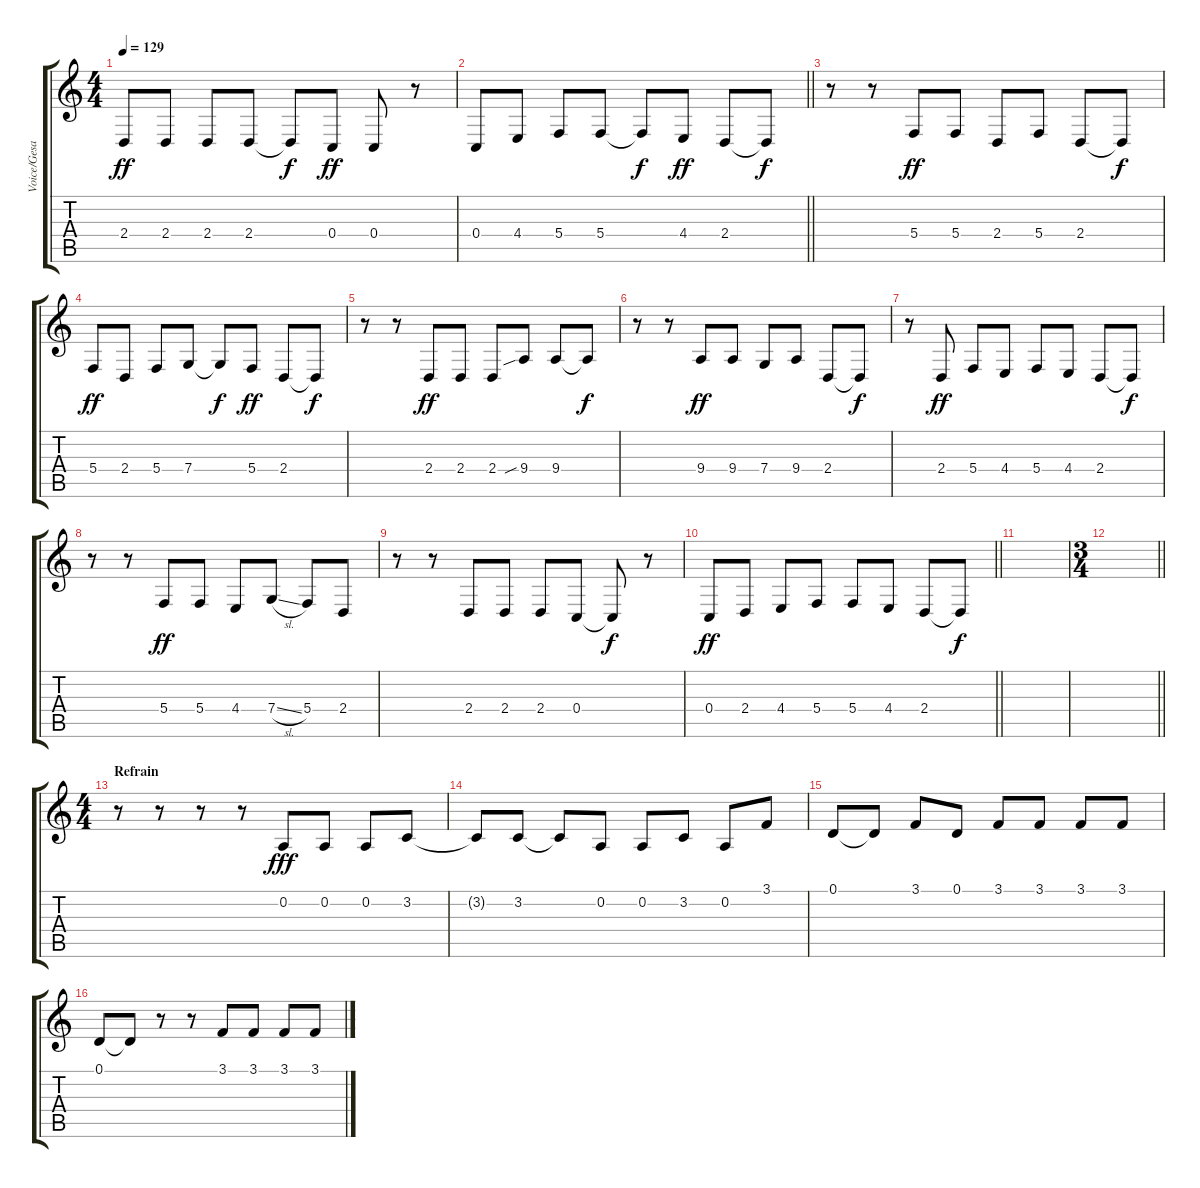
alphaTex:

\track ("Voice/Gesang" "Voice/Gesa") {instrument altosax}
\staff {score tabs}
\tuning (D4 A3 F3 C3 G2 D2) {hide}
\ts (4 4)
\tempo 129
\clef g2
\ks c
2.4.8{dy ff} 2.4.8 2.4.8 2.4.8 2.4{t}.8{dy f} 0.4.8{dy ff} 0.4.8 r.8 |
\barLineRight lightlight
0.4.8 4.4.8 5.4.8 5.4.8 5.4{t}.8{dy f} 4.4.8{dy ff} 2.4.8 2.4{t}.8{dy f} |
r.8 r.8 5.4.8{dy ff} 5.4.8 2.4.8 5.4.8 2.4.8 2.4{t}.8{dy f} |
5.4.8{dy ff} 2.4.8 5.4.8 7.4.8 7.4{t}.8{dy f} 5.4.8{dy ff} 2.4.8 2.4{t}.8{dy f} |
r.8 r.8 2.4.8{dy ff} 2.4.8 2.4.8 9.4{sib}.8 9.4.8 9.4{t}.8{dy f} |
r.8 r.8 9.4.8{dy ff} 9.4.8 7.4.8 9.4.8 2.4.8 2.4{t}.8{dy f} |
r.8 2.4.8{dy ff} 5.4.8 4.4.8 5.4.8 4.4.8 2.4.8 2.4{t}.8{dy f} |
r.8 r.8 5.4.8{dy ff} 5.4.8 4.4.8 7.4{sl}.8 5.4.8 2.4.8 |
r.8 r.8 2.4.8 2.4.8 2.4.8 0.4.8 0.4{t}.8{dy f} r.8 |
\barLineRight lightlight
0.4.8{dy ff} 2.4.8 4.4.8 5.4.8 5.4.8 4.4.8 2.4.8 2.4{t}.8{dy f} |
|
\ts (3 4)
\barLineRight lightlight
|
\ts (4 4)
\section ("" "Refrain")
r.8 r.8 r.8 r.8 0.2.8{dy fff} 0.2.8 0.2.8 3.2.8 |
3.2{t}.8 3.2.8 3.2{t}.8 0.2.8 0.2.8 3.2.8 0.2.8 3.1.8 |
0.1.8 0.1{t}.8 3.1.8 0.1.8 3.1.8 3.1.8 3.1.8 3.1.8 |
0.1.8 0.1{t}.8 r.8 r.8 3.1.8 3.1.8 3.1.8 3.1.8
